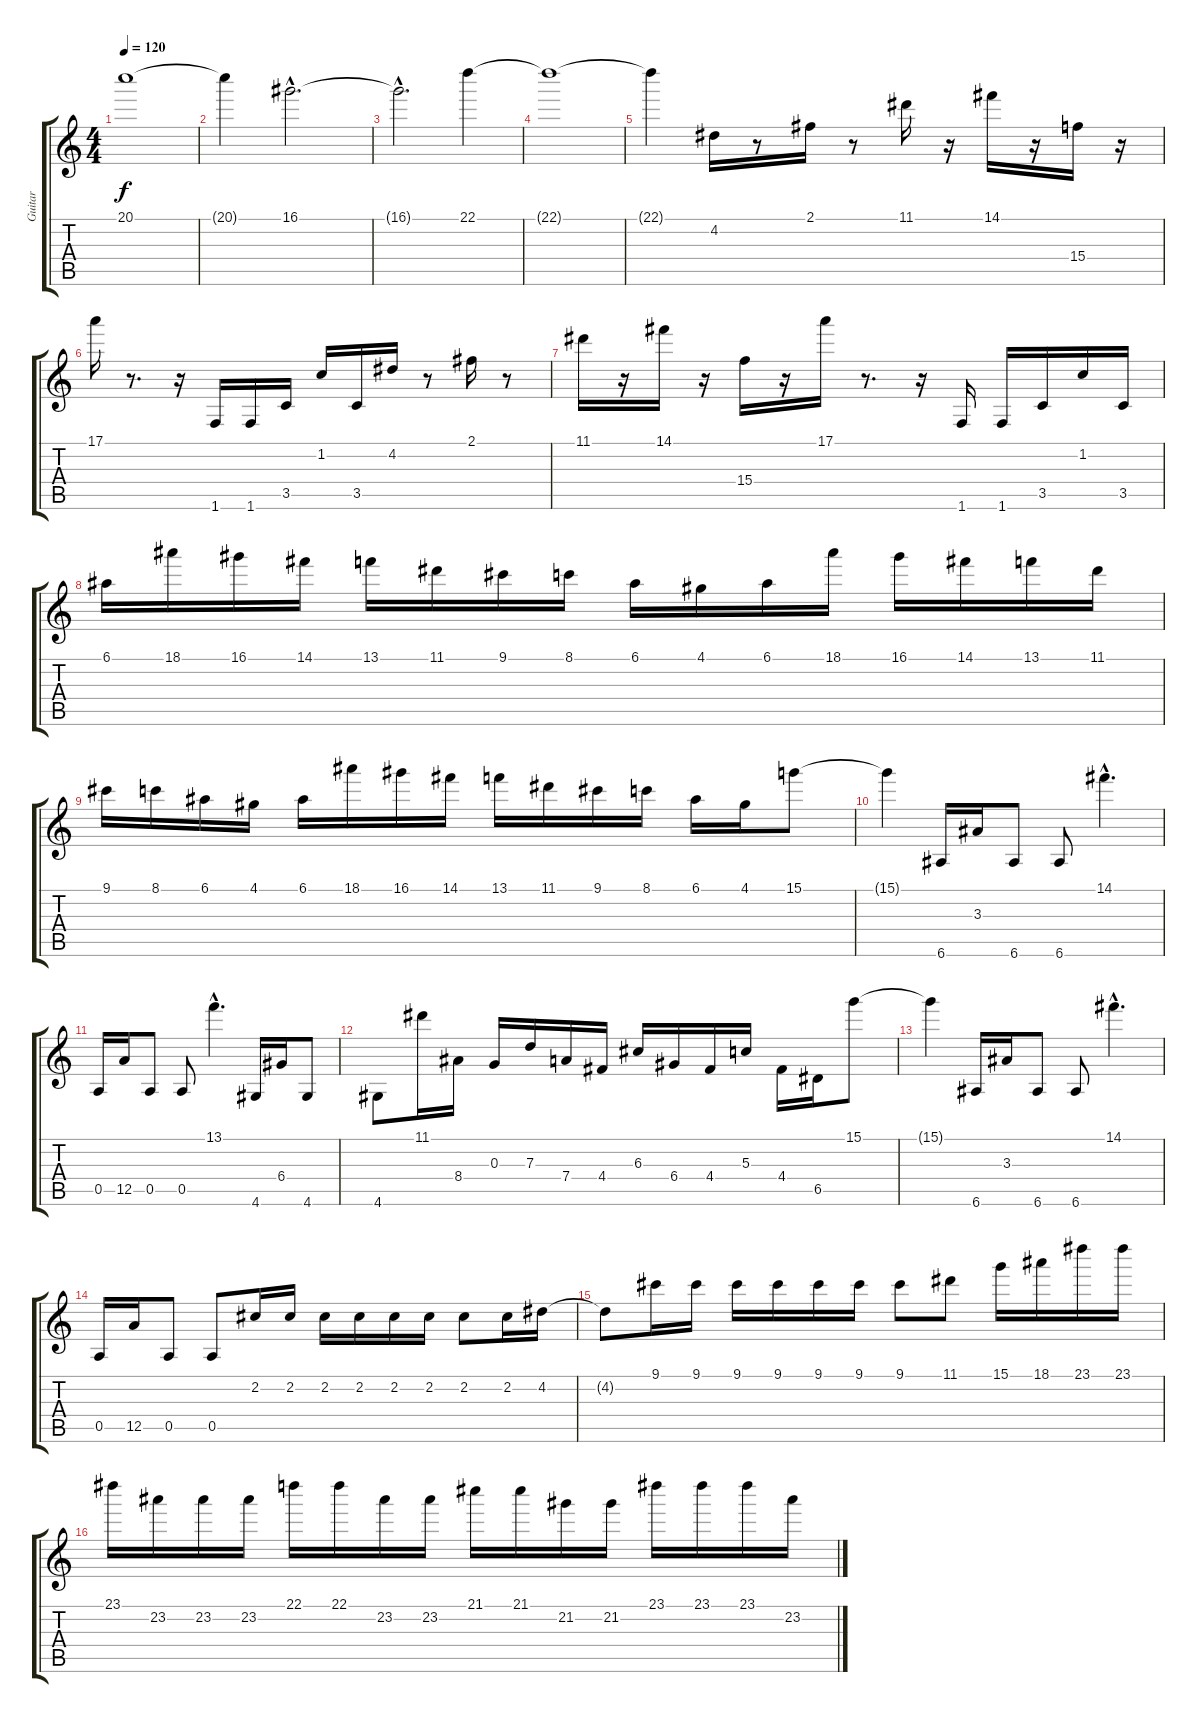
\track ("Guitar" "Guitar") {instrument overdrivenguitar}
\staff {score tabs}
\tuning (E4 B3 G3 D3 A2 E2) {hide}
\ts (4 4)
\tempo 120
\clef g2
\ks c
20.1{t}.1{dy f} |
20.1{t}.4 16.1{hac}.2{d} |
16.1{hac t}.2{d} 22.1.4 |
22.1{t}.1 |
22.1{t}.4 4.2.16 r.8 2.1.16 r.8 11.1.16 r.16 14.1.16 r.16 15.4.16 r.16 |
17.1.16 r.8{d} r.16 1.6.16 1.6.16 3.5.16 1.2.16 3.5.16 4.2.16 r.8 2.1.16 r.8 |
11.1.16 r.16 14.1.16 r.16 15.4.16 r.16 17.1.16 r.8{d} r.16 1.6.16 1.6.16 3.5.16 1.2.16 3.5.16 |
6.1.16 18.1.16 16.1.16 14.1.16 13.1.16 11.1.16 9.1.16 8.1.16 6.1.16 4.1.16 6.1.16 18.1.16 16.1.16 14.1.16 13.1.16 11.1.16 |
9.1.16 8.1.16 6.1.16 4.1.16 6.1.16 18.1.16 16.1.16 14.1.16 13.1.16 11.1.16 9.1.16 8.1.16 6.1.16 4.1.16 15.1.8 |
15.1{t}.4 6.6.16 3.3.16 6.6.8 6.6.8 14.1{hac}.4{d} |
0.5.16 12.5.16 0.5.8 0.5.8 13.1{hac}.4{d} 4.6.16 6.4.16 4.6.8 |
4.6.8 11.1.16 8.4.16 0.3.16 7.3.16 7.4.16 4.4.16 6.3.16 6.4.16 4.4.16 5.3.16 4.4.16 6.5.16 15.1.8 |
15.1{t}.4 6.6.16 3.3.16 6.6.8 6.6.8 14.1{hac}.4{d} |
0.5.16 12.5.16 0.5.8 0.5.8 2.2.16 2.2.16 2.2.16 2.2.16 2.2.16 2.2.16 2.2.8 2.2.16 4.2.16 |
4.2{t}.8 9.1.16 9.1.16 9.1.16 9.1.16 9.1.16 9.1.16 9.1.8 11.1.8 15.1.16 18.1.16 23.1.16 23.1.16 |
23.1.16 23.2.16 23.2.16 23.2.16 22.1.16 22.1.16 23.2.16 23.2.16 21.1.16 21.1.16 21.2.16 21.2.16 23.1.16 23.1.16 23.1.16 23.2.16
